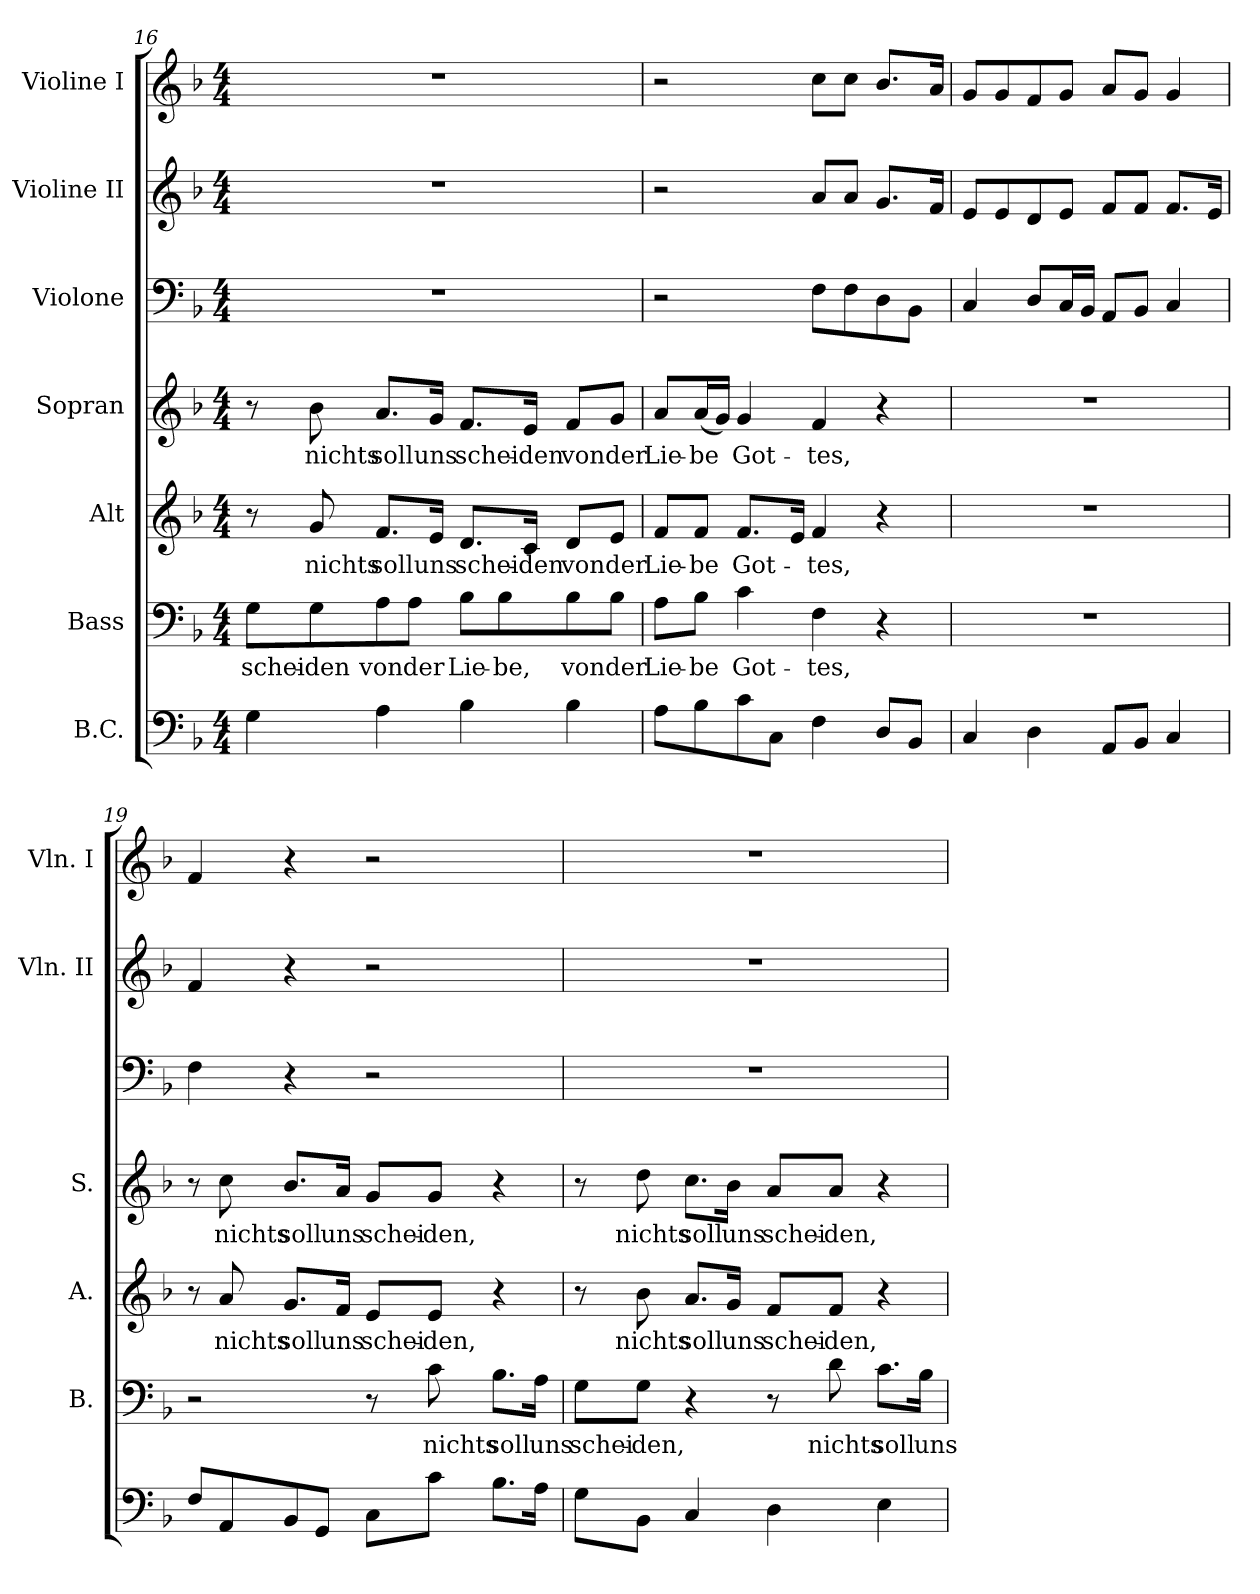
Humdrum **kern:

**kern	**kern	**text	**kern	**text	**kern	**text	**kern	**kern	**kern
*part7	*part6	*part6	*part5	*part5	*part4	*part4	*part3	*part2	*part1
*staff7	*staff6	*staff6	*staff5	*staff5	*staff4	*staff4	*staff3	*staff2	*staff1
*I"B.C.	*I"Bass	*	*I"Alt	*	*I"Sopran	*	*I"Violone	*I"Violine II	*I"Violine I
*	*I'B.	*	*I'A.	*	*I'S.	*	*	*I'Vln. II	*I'Vln. I
*clefF4	*clefF4	*	*clefG2	*	*clefG2	*	*clefF4	*clefG2	*clefG2
*k[b-]	*k[b-]	*	*k[b-]	*	*k[b-]	*	*k[b-]	*k[b-]	*k[b-]
*F:	*F:	*	*F:	*	*F:	*	*F:	*F:	*F:
*M4/4	*M4/4	*	*M4/4	*	*M4/4	*	*M4/4	*M4/4	*M4/4
=16	=16	=16	=16	=16	=16	=16	=16	=16	=16
!	!	!LO:LY:b:color=#000000	!	!	!	!	!	!	!
4Gi\	8Gi\L	schei-	8r	.	8r	.	1r	1r	1r
!	!	!LO:LY:b:color=#000000	!	!	!	!	!	!	!
!	!	!	!	!LO:LY:b:color=#000000	!	!	!	!	!
!	!	!	!	!	!	!LO:LY:b:color=#000000	!	!	!
.	8Gi\	-den	8gi/	nichts	8b-i\	nichts	.	.	.
!	!	!LO:LY:b:color=#000000	!	!	!	!	!	!	!
!	!	!	!	!LO:LY:b:color=#000000	!	!	!	!	!
!	!	!	!	!	!	!LO:LY:b:color=#000000	!	!	!
4Ai\	8Ai\	von	8.fi/L	soll	8.ai/L	soll	.	.	.
!	!	!LO:LY:b:color=#000000	!	!	!	!	!	!	!
.	8Ai\J	der	.	.	.	.	.	.	.
!	!	!	!	!LO:LY:b:color=#000000	!	!	!	!	!
!	!	!	!	!	!	!LO:LY:b:color=#000000	!	!	!
.	.	.	16ei/Jk	uns	16gi/Jk	uns	.	.	.
!	!	!LO:LY:b:color=#000000	!	!	!	!	!	!	!
!	!	!	!	!LO:LY:b:color=#000000	!	!	!	!	!
!	!	!	!	!	!	!LO:LY:b:color=#000000	!	!	!
4B-i\	8B-i\L	Lie-	8.di/L	schei-	8.fi/L	schei-	.	.	.
!	!	!LO:LY:b:color=#000000	!	!	!	!	!	!	!
.	8B-i\	-be,	.	.	.	.	.	.	.
!	!	!	!	!LO:LY:b:color=#000000	!	!	!	!	!
!	!	!	!	!	!	!LO:LY:b:color=#000000	!	!	!
.	.	.	16ci/Jk	-den	16ei/Jk	-den	.	.	.
!	!	!LO:LY:b:color=#000000	!	!	!	!	!	!	!
!	!	!	!	!LO:LY:b:color=#000000	!	!	!	!	!
!	!	!	!	!	!	!LO:LY:b:color=#000000	!	!	!
4B-i\	8B-i\	von	8di/L	von	8fi/L	von	.	.	.
!	!	!LO:LY:b:color=#000000	!	!	!	!	!	!	!
!	!	!	!	!LO:LY:b:color=#000000	!	!	!	!	!
!	!	!	!	!	!	!LO:LY:b:color=#000000	!	!	!
.	8B-i\J	der	8ei/J	der	8gi/J	der	.	.	.
=17	=17	=17	=17	=17	=17	=17	=17	=17	=17
!	!	!LO:LY:b:color=#000000	!	!	!	!	!	!	!
!	!	!	!	!LO:LY:b:color=#000000	!	!	!	!	!
!	!	!	!	!	!	!LO:LY:b:color=#000000	!	!	!
8Ai\L	8Ai\L	Lie-	8fi/L	Lie-	8ai/L	Lie-	2r	2r	2r
!	!	!LO:LY:b:color=#000000	!	!	!	!	!	!	!
!	!	!	!	!LO:LY:b:color=#000000	!	!	!	!	!
!	!	!	!	!	!	!LO:LY:b:color=#000000	!	!	!
8B-i\	8B-i\J	-be	8fi/J	-be	(16ai/L	-be	.	.	.
.	.	.	.	.	16gi/JJ)	.	.	.	.
!	!	!LO:LY:b:color=#000000	!	!	!	!	!	!	!
!	!	!	!	!LO:LY:b:color=#000000	!	!	!	!	!
!	!	!	!	!	!	!LO:LY:b:color=#000000	!	!	!
8ci\	4ci\	Got-	8.fi/L	Got-	4gi/	Got-	.	.	.
8Ci\J	.	.	.	.	.	.	.	.	.
.	.	.	16ei/Jk	.	.	.	.	.	.
!	!	!LO:LY:b:color=#000000	!	!	!	!	!	!	!
!	!	!	!	!LO:LY:b:color=#000000	!	!	!	!	!
!	!	!	!	!	!	!LO:LY:b:color=#000000	!	!	!
4Fi\	4Fi\	-tes,	4fi/	-tes,	4fi/	-tes,	8Fi\L	8ai/L	8cci\L
.	.	.	.	.	.	.	8Fi\	8ai/J	8cci\J
8Di/L	4r	.	4r	.	4r	.	8Di\	8.gi/L	8.b-i/L
8BB-i/J	.	.	.	.	.	.	8BB-i\J	.	.
.	.	.	.	.	.	.	.	16fi/Jk	16ai/Jk
!!LO:LB:g=z
=18	=18	=18	=18	=18	=18	=18	=18	=18	=18
4Ci/	1r	.	1r	.	1r	.	4Ci/	8ei/L	8gi/L
.	.	.	.	.	.	.	.	8ei/	8gi/
4Di\	.	.	.	.	.	.	8Di/L	8di/	8fi/
.	.	.	.	.	.	.	16Ci/L	8ei/J	8gi/J
.	.	.	.	.	.	.	16BB-i/JJ	.	.
8AAi/L	.	.	.	.	.	.	8AAi/L	8fi/L	8ai/L
8BB-i/J	.	.	.	.	.	.	8BB-i/J	8fi/J	8gi/J
4Ci/	.	.	.	.	.	.	4Ci/	8.fi/L	4gi/
.	.	.	.	.	.	.	.	16ei/Jk	.
=19	=19	=19	=19	=19	=19	=19	=19	=19	=19
8Fi/L	2r	.	8r	.	8r	.	4Fi\	4fi/	4fi/
!	!	!	!	!LO:LY:b:color=#000000	!	!	!	!	!
!	!	!	!	!	!	!LO:LY:b:color=#000000	!	!	!
8AAi/	.	.	8ai/	nichts	8cci\	nichts	.	.	.
!	!	!	!	!LO:LY:b:color=#000000	!	!	!	!	!
!	!	!	!	!	!	!LO:LY:b:color=#000000	!	!	!
8BB-i/	.	.	8.gi/L	soll	8.b-i/L	soll	4r	4r	4r
8GGi/J	.	.	.	.	.	.	.	.	.
!	!	!	!	!LO:LY:b:color=#000000	!	!	!	!	!
!	!	!	!	!	!	!LO:LY:b:color=#000000	!	!	!
.	.	.	16fi/Jk	uns	16ai/Jk	uns	.	.	.
!	!	!	!	!LO:LY:b:color=#000000	!	!	!	!	!
!	!	!	!	!	!	!LO:LY:b:color=#000000	!	!	!
8Ci\L	8r	.	8ei/L	schei-	8gi/L	schei-	2r	2r	2r
!	!	!LO:LY:b:color=#000000	!	!	!	!	!	!	!
!	!	!	!	!LO:LY:b:color=#000000	!	!	!	!	!
!	!	!	!	!	!	!LO:LY:b:color=#000000	!	!	!
8ci\J	8ci\	nichts	8ei/J	-den,	8gi/J	-den,	.	.	.
!	!	!LO:LY:b:color=#000000	!	!	!	!	!	!	!
8.B-i\L	8.B-i\L	soll	4r	.	4r	.	.	.	.
!	!	!LO:LY:b:color=#000000	!	!	!	!	!	!	!
16Ai\Jk	16Ai\Jk	uns	.	.	.	.	.	.	.
=20	=20	=20	=20	=20	=20	=20	=20	=20	=20
!	!	!LO:LY:b:color=#000000	!	!	!	!	!	!	!
8Gi\L	8Gi\L	schei-	8r	.	8r	.	1r	1r	1r
!	!	!LO:LY:b:color=#000000	!	!	!	!	!	!	!
!	!	!	!	!LO:LY:b:color=#000000	!	!	!	!	!
!	!	!	!	!	!	!LO:LY:b:color=#000000	!	!	!
8BB-i\J	8Gi\J	-den,	8b-i\	nichts	8ddi\	nichts	.	.	.
!	!	!	!	!LO:LY:b:color=#000000	!	!	!	!	!
!	!	!	!	!	!	!LO:LY:b:color=#000000	!	!	!
4Ci/	4r	.	8.ai/L	soll	8.cci\L	soll	.	.	.
!	!	!	!	!LO:LY:b:color=#000000	!	!	!	!	!
!	!	!	!	!	!	!LO:LY:b:color=#000000	!	!	!
.	.	.	16gi/Jk	uns	16b-i\Jk	uns	.	.	.
!	!	!	!	!LO:LY:b:color=#000000	!	!	!	!	!
!	!	!	!	!	!	!LO:LY:b:color=#000000	!	!	!
4Di\	8r	.	8fi/L	schei-	8ai/L	schei-	.	.	.
!	!	!LO:LY:b:color=#000000	!	!	!	!	!	!	!
!	!	!	!	!LO:LY:b:color=#000000	!	!	!	!	!
!	!	!	!	!	!	!LO:LY:b:color=#000000	!	!	!
.	8di\	nichts	8fi/J	-den,	8ai/J	-den,	.	.	.
!	!	!LO:LY:b:color=#000000	!	!	!	!	!	!	!
4Ei\	8.ci\L	soll	4r	.	4r	.	.	.	.
!	!	!LO:LY:b:color=#000000	!	!	!	!	!	!	!
.	16B-i\Jk	uns	.	.	.	.	.	.	.
=	=	=	=	=	=	=	=	=	=
*-	*-	*-	*-	*-	*-	*-	*-	*-	*-
